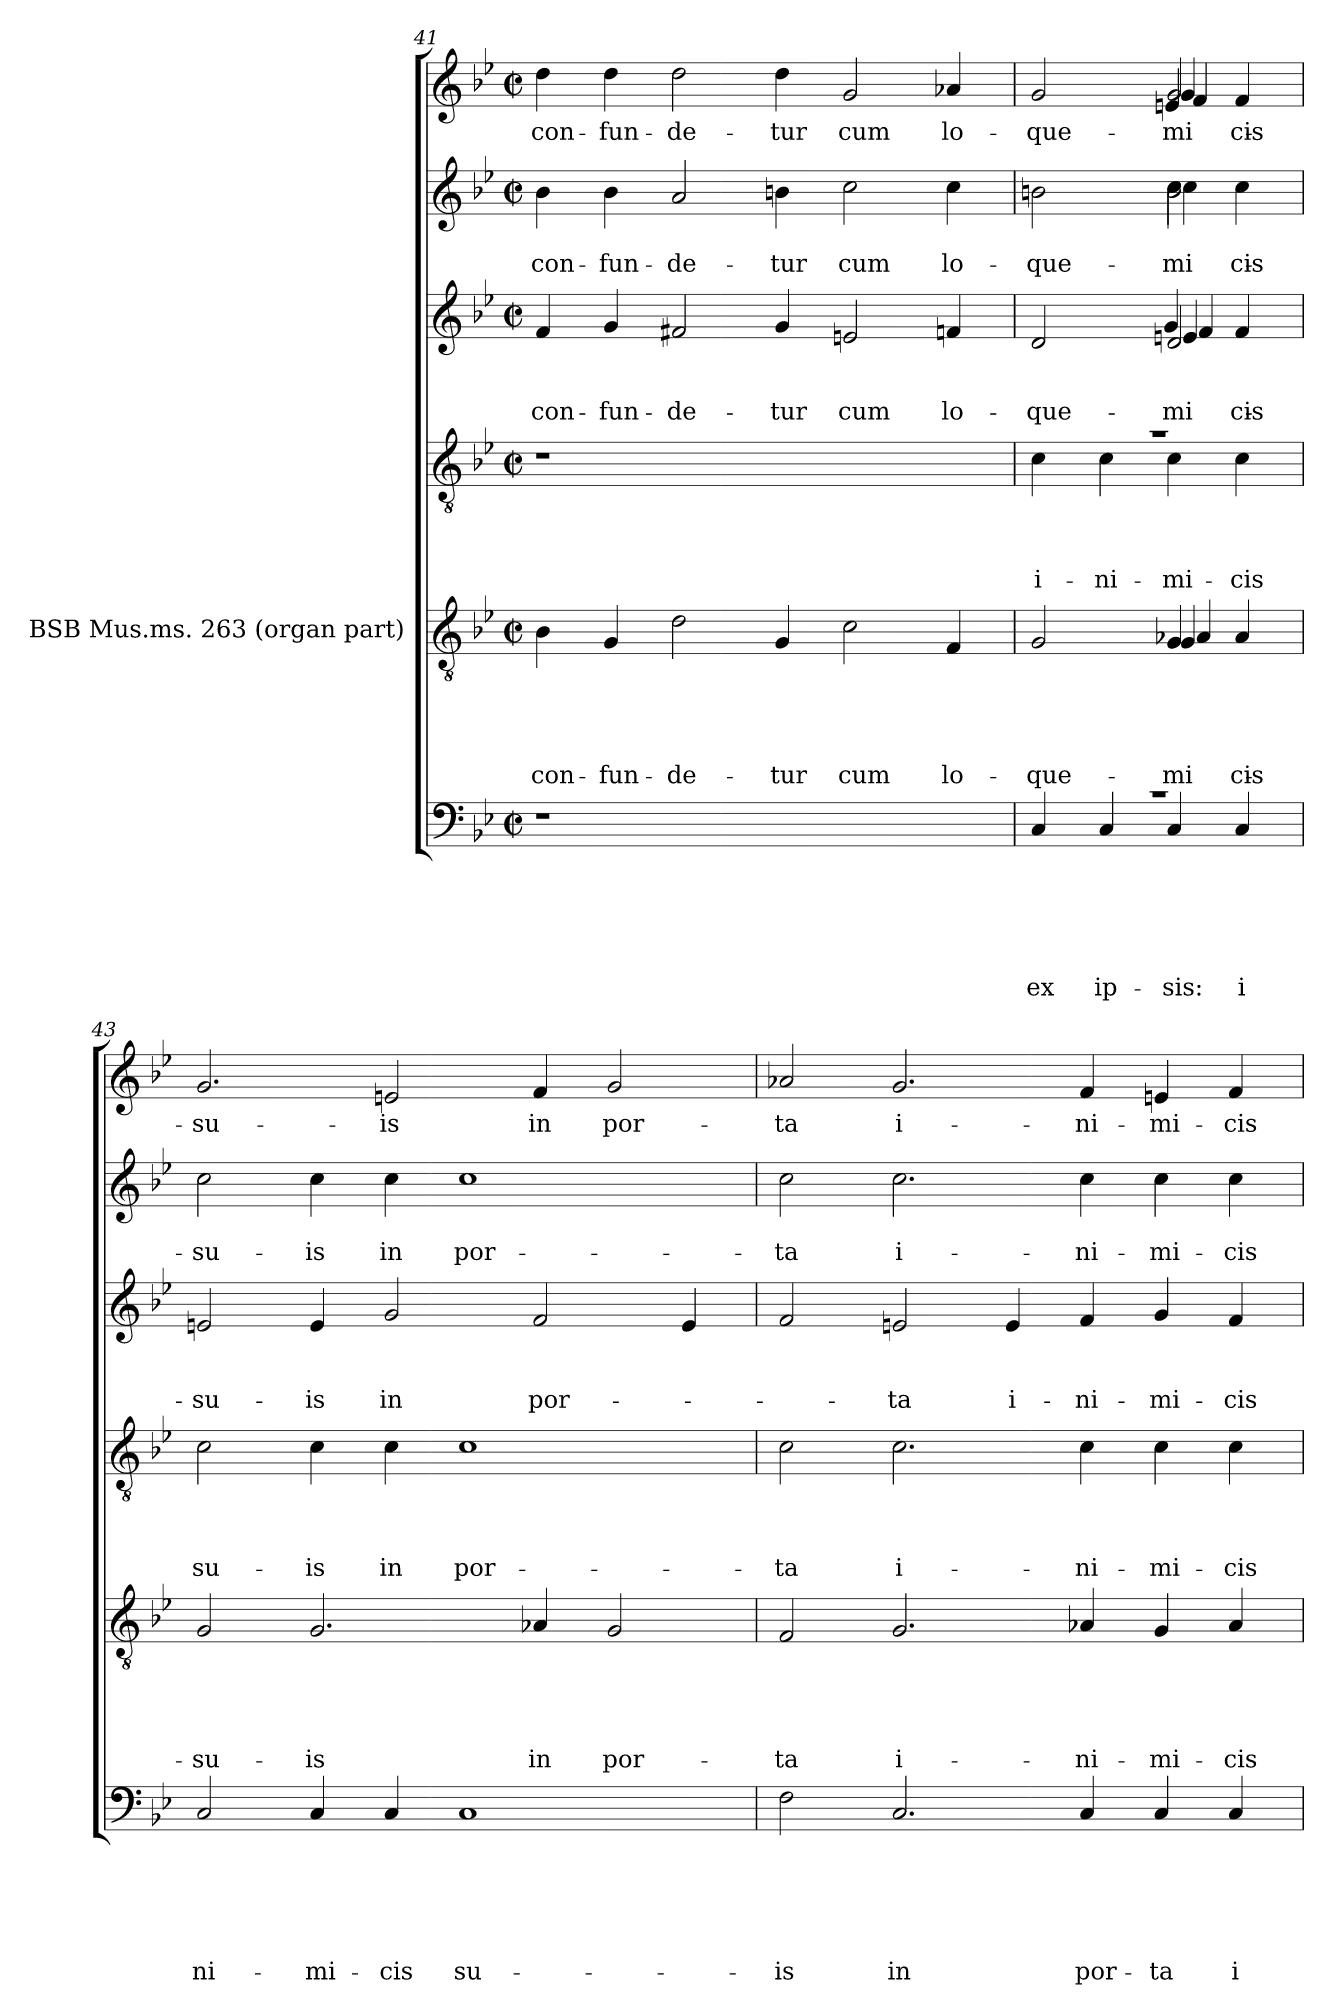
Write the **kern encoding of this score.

**kern	**text	**text	**text	**text	**text	**text	**kern	**text	**text	**text	**text	**text	**kern	**text	**text	**text	**text	**kern	**text	**text	**text	**kern	**text	**text	**kern	**text
*part6	*part6	*part6	*part6	*part6	*part6	*part6	*part5	*part5	*part5	*part5	*part5	*part5	*part4	*part4	*part4	*part4	*part4	*part3	*part3	*part3	*part3	*part2	*part2	*part2	*part1	*part1
*staff6	*staff6	*staff6	*staff6	*staff6	*staff6	*staff6	*staff5	*staff5	*staff5	*staff5	*staff5	*staff5	*staff4	*staff4	*staff4	*staff4	*staff4	*staff3	*staff3	*staff3	*staff3	*staff2	*staff2	*staff2	*staff1	*staff1
*	*	*	*	*	*	*	*I"BSB Mus.ms. 263 (organ part)	*	*	*	*	*	*	*	*	*	*	*	*	*	*	*	*	*	*	*
*clefF4	*	*	*	*	*	*	*clefGv2	*	*	*	*	*	*clefGv2	*	*	*	*	*clefG2	*	*	*	*clefG2	*	*	*clefG2	*
*k[b-e-]	*	*	*	*	*	*	*k[b-e-]	*	*	*	*	*	*k[b-e-]	*	*	*	*	*k[b-e-]	*	*	*	*k[b-e-]	*	*	*k[b-e-]	*
*B-:	*	*	*	*	*	*	*B-:	*	*	*	*	*	*B-:	*	*	*	*	*B-:	*	*	*	*B-:	*	*	*B-:	*
*M2/2	*	*	*	*	*	*	*M2/2	*	*	*	*	*	*M2/2	*	*	*	*	*M2/2	*	*	*	*M2/2	*	*	*M2/2	*
*met(c|)	*	*	*	*	*	*	*met(c|)	*	*	*	*	*	*met(c|)	*	*	*	*	*met(c|)	*	*	*	*met(c|)	*	*	*met(c|)	*
=41	=41	=41	=41	=41	=41	=41	=41	=41	=41	=41	=41	=41	=41	=41	=41	=41	=41	=41	=41	=41	=41	=41	=41	=41	=41	=41
!	!	!	!	!	!	!	!	!	!	!	!	!LO:LY:b	!	!	!	!	!	!	!	!	!LO:LY:b	!	!	!LO:LY:b	!	!LO:LY:b
1r	.	.	.	.	.	.	4B-\	.	.	.	.	con-	1r	.	.	.	.	4f/	.	.	con-	4b-\	.	con-	4dd\	con-
!	!	!	!	!	!	!	!	!	!	!	!	!LO:LY:b	!	!	!	!	!	!	!	!	!LO:LY:b	!	!	!LO:LY:b	!	!LO:LY:b
.	.	.	.	.	.	.	4G/	.	.	.	.	-fun-	.	.	.	.	.	4g/	.	.	-fun-	4b-\	.	-fun-	4dd\	-fun-
!	!	!	!	!	!	!	!	!	!	!	!	!LO:LY:b	!	!	!	!	!	!	!	!	!LO:LY:b	!	!	!LO:LY:b	!	!LO:LY:b
.	.	.	.	.	.	.	2d\	.	.	.	.	-de-	.	.	.	.	.	2f#X/	.	.	-de-	2a/	.	-de-	2dd\	-de-
!	!	!	!	!	!	!	!	!	!	!	!	!LO:LY:b	!	!	!	!	!	!	!	!	!LO:LY:b	!	!	!LO:LY:b	!	!LO:LY:b
1ryy	.	.	.	.	.	.	4G/	.	.	.	.	-tur	1ryy	.	.	.	.	4g/	.	.	-tur	4bn\	.	-tur	4dd\	-tur
!	!	!	!	!	!	!	!	!	!	!	!	!LO:LY:b	!	!	!	!	!	!	!	!	!LO:LY:b	!	!	!LO:LY:b	!	!LO:LY:b
.	.	.	.	.	.	.	2c\	.	.	.	.	cum	.	.	.	.	.	2en/	.	.	cum	2cc\	.	cum	2g/	cum
!	!	!	!	!	!	!	!	!	!	!	!	!LO:LY:b	!	!	!	!	!	!	!	!	!LO:LY:b	!	!	!LO:LY:b	!	!LO:LY:b
.	.	.	.	.	.	.	4F/	.	.	.	.	lo-	.	.	.	.	.	4fn/	.	.	lo-	4cc\	.	lo-	4a-X/	lo-
=42	=42	=42	=42	=42	=42	=42	=42	=42	=42	=42	=42	=42	=42	=42	=42	=42	=42	=42	=42	=42	=42	=42	=42	=42	=42	=42
*^	*	*	*	*	*	*	*	*	*	*	*	*	*	*	*	*	*	*	*	*	*	*	*	*	*	*
!	!	!	!	!	!	!	!LO:LY:b	!	!	!	!	!	!LO:LY:b	!	!	!	!	!LO:LY:b	!	!	!	!LO:LY:b	!	!	!LO:LY:b	!	!LO:LY:b
*	*	*	*	*	*	*	*	*^	*	*	*	*	*	*^	*	*	*	*	*^	*	*	*	*^	*	*	*^	*
*	*	*	*	*	*	*	*	*	*^	*	*	*	*	*	*	*	*	*	*	*	*	*^	*	*	*	*	*^	*	*	*	*^	*
*	*	*	*	*	*	*	*	*	*	*^	*	*	*	*	*	*	*	*	*	*	*	*	*	*^	*	*	*	*	*	*^	*	*	*	*	*^	*
1rc	4C/	.	.	.	.	.	ex	2G/	2ryy	2ryy	2ryy	.	.	.	.	-que-	1ra	4c\	.	.	.	i-	2d/	2ryy	2ryy	2ryy	.	.	-que-	2bn\	2ryy	2ryy	2ryy	.	-que-	2g/	2ryy	2ryy	2ryy	-que-
!	!	!	!	!	!	!	!LO:LY:b	!	!	!	!	!	!	!	!	!	!	!	!	!	!	!LO:LY:b	!	!	!	!	!	!	!	!	!	!	!	!	!	!	!	!	!	!
.	4C/	.	.	.	.	.	ip-	.	.	.	.	.	.	.	.	.	.	4c\	.	.	.	-ni-	.	.	.	.	.	.	.	.	.	.	.	.	.	.	.	.	.	.
!	!	!	!	!	!	!	!LO:LY:b	!	!	!	!	!	!	!	!	!LO:LY:b	!	!	!	!	!	!	!	!	!	!	!	!	!	!	!	!	!	!	!	!	!	!	!	!
!	!	!	!	!	!	!	!	!	!	!	!	!	!	!	!	!LO:LY:b	!	!	!	!	!	!	!	!	!	!	!	!	!	!	!	!	!	!	!	!	!	!	!	!
!	!	!	!	!	!	!	!	!	!	!	!	!	!	!	!	!LO:LY:b	!	!	!	!	!	!	!	!	!	!	!	!	!	!	!	!	!	!	!	!	!	!	!	!
!	!	!	!	!	!	!	!	!	!	!	!	!	!	!	!	!LO:LY:b	!	!	!	!	!	!LO:LY:b	!	!	!	!	!	!	!LO:LY:b	!	!	!	!	!	!	!	!	!	!	!
!	!	!	!	!	!	!	!	!	!	!	!	!	!	!	!	!	!	!	!	!	!	!	!	!	!	!	!	!	!LO:LY:b	!	!	!	!	!	!	!	!	!	!	!
!	!	!	!	!	!	!	!	!	!	!	!	!	!	!	!	!	!	!	!	!	!	!	!	!	!	!	!	!	!LO:LY:b	!	!	!	!	!	!	!	!	!	!	!
!	!	!	!	!	!	!	!	!	!	!	!	!	!	!	!	!	!	!	!	!	!	!	!	!	!	!	!	!	!LO:LY:b	!	!	!	!	!	!LO:LY:b	!	!	!	!	!
!	!	!	!	!	!	!	!	!	!	!	!	!	!	!	!	!	!	!	!	!	!	!	!	!	!	!	!	!	!	!	!	!	!	!	!LO:LY:b	!	!	!	!	!
!	!	!	!	!	!	!	!	!	!	!	!	!	!	!	!	!	!	!	!	!	!	!	!	!	!	!	!	!	!	!	!	!	!	!	!LO:LY:b	!	!	!	!	!
!	!	!	!	!	!	!	!	!	!	!	!	!	!	!	!	!	!	!	!	!	!	!	!	!	!	!	!	!	!	!	!	!	!	!	!LO:LY:b	!	!	!	!	!LO:LY:b
!	!	!	!	!	!	!	!	!	!	!	!	!	!	!	!	!	!	!	!	!	!	!	!	!	!	!	!	!	!	!	!	!	!	!	!	!	!	!	!	!LO:LY:b
!	!	!	!	!	!	!	!	!	!	!	!	!	!	!	!	!	!	!	!	!	!	!	!	!	!	!	!	!	!	!	!	!	!	!	!	!	!	!	!	!LO:LY:b
!	!	!	!	!	!	!	!	!	!	!	!	!	!	!	!	!	!	!	!	!	!	!	!	!	!	!	!	!	!	!	!	!	!	!	!	!	!	!	!	!LO:LY:b
.	4C/	.	.	.	.	.	-sis:	2G/	4G/	4A-X/	4G/	.	.	.	.	-mi-	.	4c\	.	.	.	-mi-	2d/	4en/	4f/	4g/	.	.	-mi-	2b\	4cc\	4cc\	4cc\	.	-mi-	2g/	4g/	4f/	4en/	-mi-
!	!	!	!	!	!	!	!LO:LY:b	!	!	!	!	!	!	!	!	!LO:LY:b	!	!	!	!	!	!LO:LY:b	!	!	!	!	!	!	!LO:LY:b	!	!	!	!	!	!LO:LY:b	!	!	!	!	!LO:LY:b
.	4C/	.	.	.	.	.	i-	.	4ryy	4ryy	4A-/	.	.	.	.	-cis	.	4c\	.	.	.	-cis	.	4ryy	4ryy	4f/	.	.	-cis	.	4ryy	4ryy	4cc\	.	-cis	.	4ryy	4ryy	4f/	-cis
!!LO:PB:g=z
=43	=43	=43	=43	=43	=43	=43	=43	=43	=43	=43	=43	=43	=43	=43	=43	=43	=43	=43	=43	=43	=43	=43	=43	=43	=43	=43	=43	=43	=43	=43	=43	=43	=43	=43	=43	=43	=43	=43	=43	=43
!	!	!	!	!	!	!	!LO:LY:b	!	!	!	!	!	!	!	!	!LO:LY:b	!	!	!	!	!	!LO:LY:b	!	!	!	!	!	!	!LO:LY:b	!	!	!	!	!	!LO:LY:b	!	!	!	!	!LO:LY:b
*v	*v	*	*	*	*	*	*	*	*	*	*	*	*	*	*	*	*v	*v	*	*	*	*	*v	*v	*v	*v	*	*	*	*v	*v	*v	*v	*	*	*v	*v	*v	*v	*
*	*	*	*	*	*	*	*v	*v	*v	*v	*	*	*	*	*	*	*	*	*	*	*	*	*	*	*	*	*	*	*
2C/	.	.	.	.	.	-ni-	2G/	.	.	.	.	su-	2c\	.	.	.	su-	2en/	.	.	su-	2cc\	.	su-	2.g/	su-
!	!	!	!	!	!	!LO:LY:b	!	!	!	!	!	!LO:LY:b	!	!	!	!	!LO:LY:b	!	!	!	!LO:LY:b	!	!	!LO:LY:b	!	!
4C/	.	.	.	.	.	-mi-	2.G/	.	.	.	.	-is	4c\	.	.	.	-is	4e/	.	.	-is	4cc\	.	-is	.	.
!	!	!	!	!	!	!LO:LY:b	!	!	!	!	!	!	!	!	!	!	!LO:LY:b	!	!	!	!LO:LY:b	!	!	!LO:LY:b	!	!LO:LY:b
4C/	.	.	.	.	.	-cis	.	.	.	.	.	.	4c\	.	.	.	in	2g/	.	.	in	4cc\	.	in	2en/	-is
!	!	!	!	!	!	!LO:LY:b	!	!	!	!	!	!	!	!	!	!	!LO:LY:b	!	!	!	!	!	!	!LO:LY:b	!	!
1C	.	.	.	.	.	su-	.	.	.	.	.	.	1c	.	.	.	por-	.	.	.	.	1cc	.	por-	.	.
!	!	!	!	!	!	!	!	!	!	!	!	!LO:LY:b	!	!	!	!	!	!	!	!	!LO:LY:b	!	!	!	!	!LO:LY:b
.	.	.	.	.	.	.	4A-X/	.	.	.	.	in	.	.	.	.	.	2f/	.	.	por-	.	.	.	4f/	in
!	!	!	!	!	!	!	!	!	!	!	!	!LO:LY:b	!	!	!	!	!	!	!	!	!	!	!	!	!	!LO:LY:b
.	.	.	.	.	.	.	2G/	.	.	.	.	por-	.	.	.	.	.	.	.	.	.	.	.	.	2g/	por-
.	.	.	.	.	.	.	.	.	.	.	.	.	.	.	.	.	.	4e/	.	.	.	.	.	.	.	.
=44	=44	=44	=44	=44	=44	=44	=44	=44	=44	=44	=44	=44	=44	=44	=44	=44	=44	=44	=44	=44	=44	=44	=44	=44	=44	=44
!	!	!	!	!	!	!LO:LY:b	!	!	!	!	!	!LO:LY:b	!	!	!	!	!LO:LY:b	!	!	!	!	!	!	!LO:LY:b	!	!LO:LY:b
2F\	.	.	.	.	.	-is	2F/	.	.	.	.	-ta	2c\	.	.	.	-ta	2f/	.	.	.	2cc\	.	-ta	2a-X/	-ta
!	!	!	!	!	!	!LO:LY:b	!	!	!	!	!	!LO:LY:b	!	!	!	!	!LO:LY:b	!	!	!	!LO:LY:b	!	!	!LO:LY:b	!	!LO:LY:b
2.C/	.	.	.	.	.	in	2.G/	.	.	.	.	i-	2.c\	.	.	.	i-	2en/	.	.	-ta	2.cc\	.	i-	2.g/	i-
!	!	!	!	!	!	!	!	!	!	!	!	!	!	!	!	!	!	!	!	!	!LO:LY:b	!	!	!	!	!
.	.	.	.	.	.	.	.	.	.	.	.	.	.	.	.	.	.	4e/	.	.	i-	.	.	.	.	.
!	!	!	!	!	!	!LO:LY:b	!	!	!	!	!	!LO:LY:b	!	!	!	!	!LO:LY:b	!	!	!	!LO:LY:b	!	!	!LO:LY:b	!	!LO:LY:b
4C/	.	.	.	.	.	por-	4A-X/	.	.	.	.	-ni-	4c\	.	.	.	-ni-	4f/	.	.	-ni-	4cc\	.	-ni-	4f/	-ni-
!	!	!	!	!	!	!LO:LY:b	!	!	!	!	!	!LO:LY:b	!	!	!	!	!LO:LY:b	!	!	!	!LO:LY:b	!	!	!LO:LY:b	!	!LO:LY:b
4C/	.	.	.	.	.	-ta	4G/	.	.	.	.	-mi-	4c\	.	.	.	-mi-	4g/	.	.	-mi-	4cc\	.	-mi-	4en/	-mi-
!	!	!	!	!	!	!LO:LY:b	!	!	!	!	!	!LO:LY:b	!	!	!	!	!LO:LY:b	!	!	!	!LO:LY:b	!	!	!LO:LY:b	!	!LO:LY:b
4C/	.	.	.	.	.	i-	4A-/	.	.	.	.	-cis	4c\	.	.	.	-cis	4f/	.	.	-cis	4cc\	.	-cis	4f/	-cis
=	=	=	=	=	=	=	=	=	=	=	=	=	=	=	=	=	=	=	=	=	=	=	=	=	=	=
*-	*-	*-	*-	*-	*-	*-	*-	*-	*-	*-	*-	*-	*-	*-	*-	*-	*-	*-	*-	*-	*-	*-	*-	*-	*-	*-
